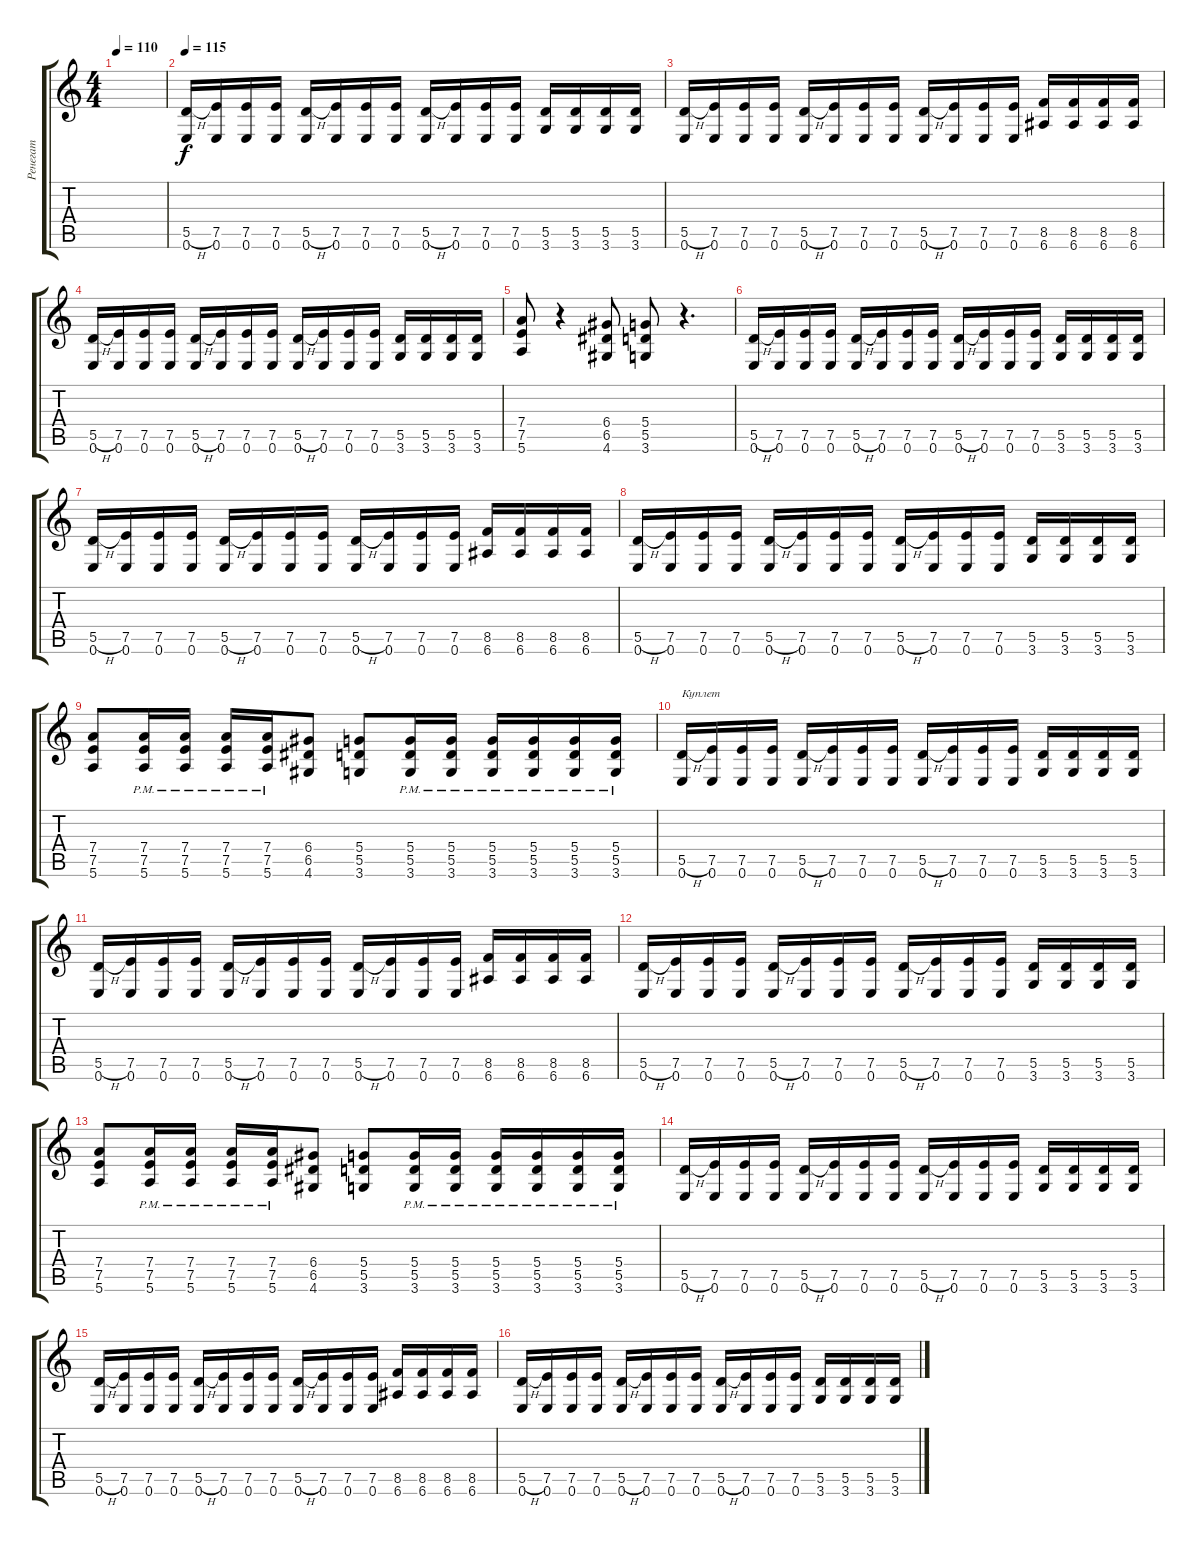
\track ("Ренегат" "Ренегат") {instrument overdrivenguitar}
\staff {score tabs}
\tuning (E4 B3 G3 D3 A2 E2) {hide}
\ts (4 4)
\tempo 110
\clef g2
\ks c
|
\tempo 115
(5.5{h} 0.6).16{volume 11} (7.5 0.6).16 (7.5 0.6).16 (7.5 0.6).16 (5.5{h} 0.6).16 (7.5 0.6).16 (7.5 0.6).16 (7.5 0.6).16 (5.5{h} 0.6).16 (7.5 0.6).16 (7.5 0.6).16 (7.5 0.6).16 (5.5 3.6).16 (5.5 3.6).16 (5.5 3.6).16 (5.5 3.6).16 |
(5.5{h} 0.6).16 (7.5 0.6).16 (7.5 0.6).16 (7.5 0.6).16 (5.5{h} 0.6).16 (7.5 0.6).16 (7.5 0.6).16 (7.5 0.6).16 (5.5{h} 0.6).16 (7.5 0.6).16 (7.5 0.6).16 (7.5 0.6).16 (8.5 6.6).16 (8.5 6.6).16 (8.5 6.6).16 (8.5 6.6).16 |
(5.5{h} 0.6).16 (7.5 0.6).16 (7.5 0.6).16 (7.5 0.6).16 (5.5{h} 0.6).16 (7.5 0.6).16 (7.5 0.6).16 (7.5 0.6).16 (5.5{h} 0.6).16 (7.5 0.6).16 (7.5 0.6).16 (7.5 0.6).16 (5.5 3.6).16 (5.5 3.6).16 (5.5 3.6).16 (5.5 3.6).16 |
(7.4 7.5 5.6).8{volume 13} r.4 (6.4 6.5 4.6).8 (5.4 5.5 3.6).8 r.4{d} |
(5.5{h} 0.6).16 (7.5 0.6).16 (7.5 0.6).16 (7.5 0.6).16 (5.5{h} 0.6).16 (7.5 0.6).16 (7.5 0.6).16 (7.5 0.6).16 (5.5{h} 0.6).16 (7.5 0.6).16 (7.5 0.6).16 (7.5 0.6).16 (5.5 3.6).16 (5.5 3.6).16 (5.5 3.6).16 (5.5 3.6).16 |
(5.5{h} 0.6).16 (7.5 0.6).16 (7.5 0.6).16 (7.5 0.6).16 (5.5{h} 0.6).16 (7.5 0.6).16 (7.5 0.6).16 (7.5 0.6).16 (5.5{h} 0.6).16 (7.5 0.6).16 (7.5 0.6).16 (7.5 0.6).16 (8.5 6.6).16 (8.5 6.6).16 (8.5 6.6).16 (8.5 6.6).16 |
(5.5{h} 0.6).16 (7.5 0.6).16 (7.5 0.6).16 (7.5 0.6).16 (5.5{h} 0.6).16 (7.5 0.6).16 (7.5 0.6).16 (7.5 0.6).16 (5.5{h} 0.6).16 (7.5 0.6).16 (7.5 0.6).16 (7.5 0.6).16 (5.5 3.6).16 (5.5 3.6).16 (5.5 3.6).16 (5.5 3.6).16 |
(7.4 7.5 5.6).8 (7.4{pm} 7.5{pm} 5.6{pm}).16 (7.4{pm} 7.5{pm} 5.6{pm}).16 (7.4{pm} 7.5{pm} 5.6{pm}).16 (7.4{pm} 7.5{pm} 5.6{pm}).16 (6.4 6.5 4.6).8 (5.4 5.5 3.6).8 (5.4{pm} 5.5{pm} 3.6{pm}).16 (5.4{pm} 5.5{pm} 3.6{pm}).16 (5.4{pm} 5.5{pm} 3.6{pm}).16 (5.4{pm} 5.5{pm} 3.6{pm}).16 (5.4{pm} 5.5{pm} 3.6{pm}).16 (5.4{pm} 5.5{pm} 3.6{pm}).16 |
(5.5{h} 0.6).16{txt "Куплет"} (7.5 0.6).16 (7.5 0.6).16 (7.5 0.6).16 (5.5{h} 0.6).16 (7.5 0.6).16 (7.5 0.6).16 (7.5 0.6).16 (5.5{h} 0.6).16 (7.5 0.6).16 (7.5 0.6).16 (7.5 0.6).16 (5.5 3.6).16 (5.5 3.6).16 (5.5 3.6).16 (5.5 3.6).16 |
(5.5{h} 0.6).16 (7.5 0.6).16 (7.5 0.6).16 (7.5 0.6).16 (5.5{h} 0.6).16 (7.5 0.6).16 (7.5 0.6).16 (7.5 0.6).16 (5.5{h} 0.6).16 (7.5 0.6).16 (7.5 0.6).16 (7.5 0.6).16 (8.5 6.6).16 (8.5 6.6).16 (8.5 6.6).16 (8.5 6.6).16 |
(5.5{h} 0.6).16 (7.5 0.6).16 (7.5 0.6).16 (7.5 0.6).16 (5.5{h} 0.6).16 (7.5 0.6).16 (7.5 0.6).16 (7.5 0.6).16 (5.5{h} 0.6).16 (7.5 0.6).16 (7.5 0.6).16 (7.5 0.6).16 (5.5 3.6).16 (5.5 3.6).16 (5.5 3.6).16 (5.5 3.6).16 |
(7.4 7.5 5.6).8 (7.4{pm} 7.5{pm} 5.6{pm}).16 (7.4{pm} 7.5{pm} 5.6{pm}).16 (7.4{pm} 7.5{pm} 5.6{pm}).16 (7.4{pm} 7.5{pm} 5.6{pm}).16 (6.4 6.5 4.6).8 (5.4 5.5 3.6).8 (5.4{pm} 5.5{pm} 3.6{pm}).16 (5.4{pm} 5.5{pm} 3.6{pm}).16 (5.4{pm} 5.5{pm} 3.6{pm}).16 (5.4{pm} 5.5{pm} 3.6{pm}).16 (5.4{pm} 5.5{pm} 3.6{pm}).16 (5.4{pm} 5.5{pm} 3.6{pm}).16 |
(5.5{h} 0.6).16 (7.5 0.6).16 (7.5 0.6).16 (7.5 0.6).16 (5.5{h} 0.6).16 (7.5 0.6).16 (7.5 0.6).16 (7.5 0.6).16 (5.5{h} 0.6).16 (7.5 0.6).16 (7.5 0.6).16 (7.5 0.6).16 (5.5 3.6).16 (5.5 3.6).16 (5.5 3.6).16 (5.5 3.6).16 |
(5.5{h} 0.6).16 (7.5 0.6).16 (7.5 0.6).16 (7.5 0.6).16 (5.5{h} 0.6).16 (7.5 0.6).16 (7.5 0.6).16 (7.5 0.6).16 (5.5{h} 0.6).16 (7.5 0.6).16 (7.5 0.6).16 (7.5 0.6).16 (8.5 6.6).16 (8.5 6.6).16 (8.5 6.6).16 (8.5 6.6).16 |
(5.5{h} 0.6).16 (7.5 0.6).16 (7.5 0.6).16 (7.5 0.6).16 (5.5{h} 0.6).16 (7.5 0.6).16 (7.5 0.6).16 (7.5 0.6).16 (5.5{h} 0.6).16 (7.5 0.6).16 (7.5 0.6).16 (7.5 0.6).16 (5.5 3.6).16 (5.5 3.6).16 (5.5 3.6).16 (5.5 3.6).16
